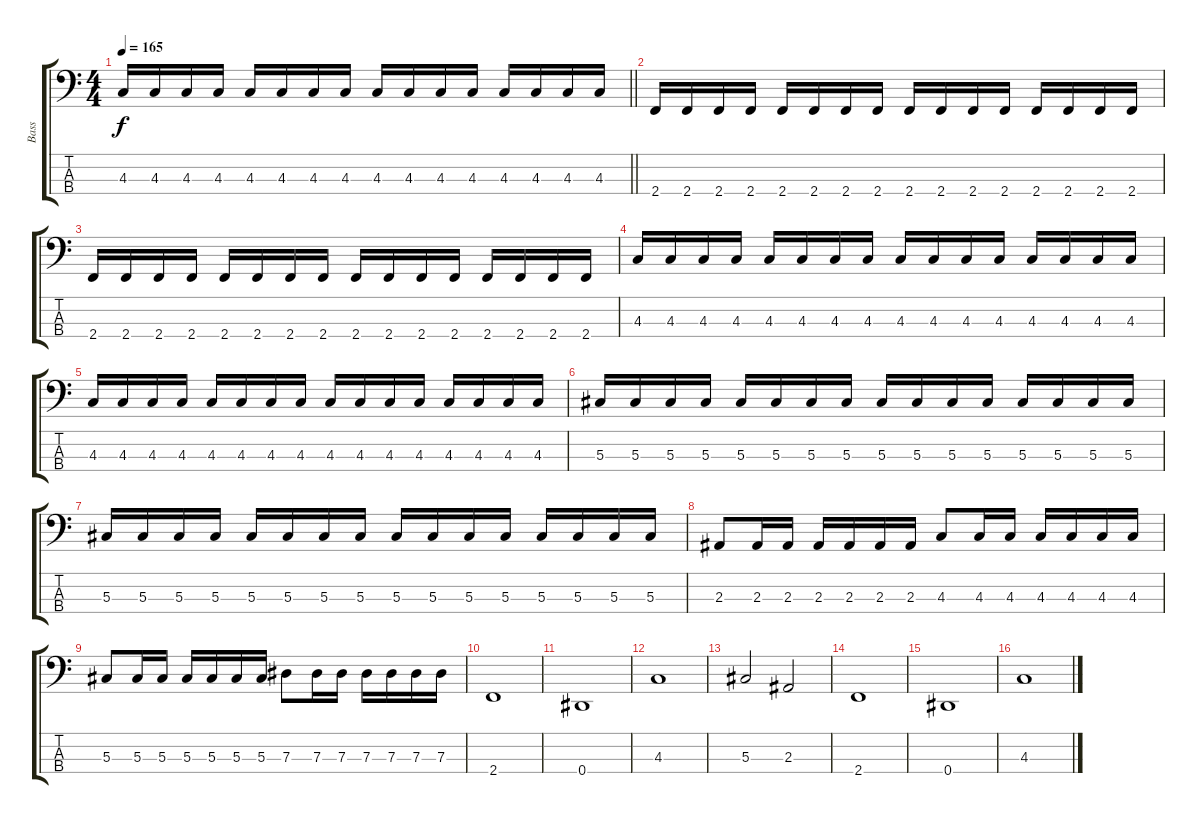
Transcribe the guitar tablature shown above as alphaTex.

\track ("Bass" "Bass") {instrument electricbasspick}
\staff {score tabs}
\tuning (Gb2 Db2 Ab1 Eb1) {hide}
\ts (4 4)
\tempo 165
\clef f4
\barLineRight lightlight
\ks c
4.3.16{dy f} 4.3.16 4.3.16 4.3.16 4.3.16 4.3.16 4.3.16 4.3.16 4.3.16 4.3.16 4.3.16 4.3.16 4.3.16 4.3.16 4.3.16 4.3.16 |
2.4.16 2.4.16 2.4.16 2.4.16 2.4.16 2.4.16 2.4.16 2.4.16 2.4.16 2.4.16 2.4.16 2.4.16 2.4.16 2.4.16 2.4.16 2.4.16 |
2.4.16 2.4.16 2.4.16 2.4.16 2.4.16 2.4.16 2.4.16 2.4.16 2.4.16 2.4.16 2.4.16 2.4.16 2.4.16 2.4.16 2.4.16 2.4.16 |
4.3.16 4.3.16 4.3.16 4.3.16 4.3.16 4.3.16 4.3.16 4.3.16 4.3.16 4.3.16 4.3.16 4.3.16 4.3.16 4.3.16 4.3.16 4.3.16 |
4.3.16 4.3.16 4.3.16 4.3.16 4.3.16 4.3.16 4.3.16 4.3.16 4.3.16 4.3.16 4.3.16 4.3.16 4.3.16 4.3.16 4.3.16 4.3.16 |
5.3.16 5.3.16 5.3.16 5.3.16 5.3.16 5.3.16 5.3.16 5.3.16 5.3.16 5.3.16 5.3.16 5.3.16 5.3.16 5.3.16 5.3.16 5.3.16 |
5.3.16 5.3.16 5.3.16 5.3.16 5.3.16 5.3.16 5.3.16 5.3.16 5.3.16 5.3.16 5.3.16 5.3.16 5.3.16 5.3.16 5.3.16 5.3.16 |
2.3.8 2.3.16 2.3.16 2.3.16 2.3.16 2.3.16 2.3.16 4.3.8 4.3.16 4.3.16 4.3.16 4.3.16 4.3.16 4.3.16 |
5.3.8 5.3.16 5.3.16 5.3.16 5.3.16 5.3.16 5.3.16 7.3.8 7.3.16 7.3.16 7.3.16 7.3.16 7.3.16 7.3.16 |
2.4.1 |
0.4.1 |
4.3.1 |
5.3.2 2.3.2 |
2.4.1 |
0.4.1 |
4.3.1
